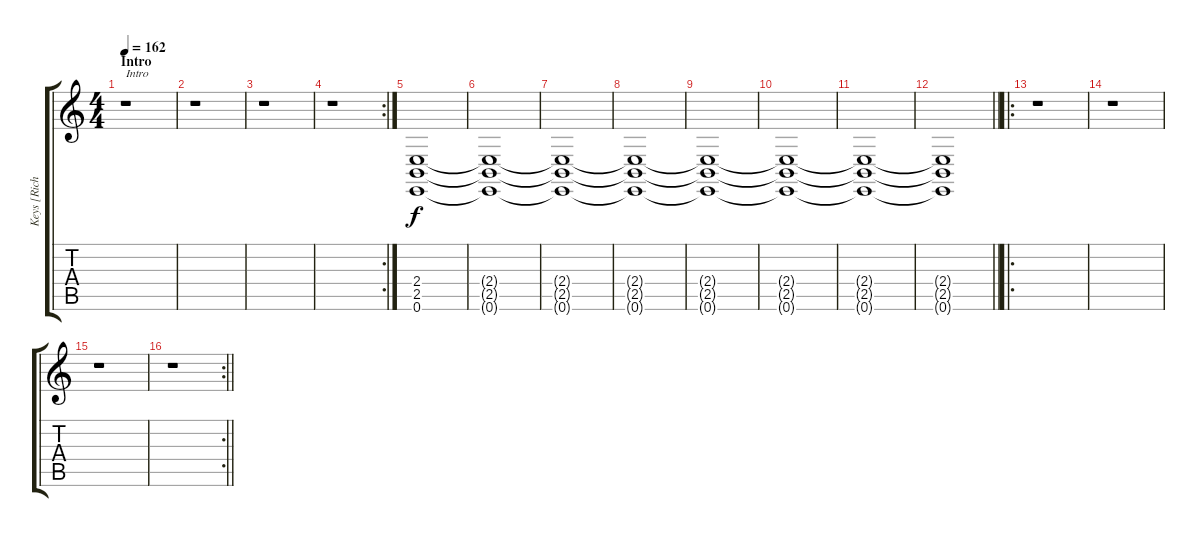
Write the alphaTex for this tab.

\track ("Keys [Richard Barbieri]" "Keys [Rich") {instrument pad3polysynth}
\staff {score tabs}
\tuning (E4 B3 G3 D3 A2 E2) {hide}
\ts (4 4)
\section ("" "Intro")
\tempo 162
\clef g2
\ks c
r.1{txt "Intro" dy f instrument pad3polysynth} |
r.1 |
r.1 |
\rc 2
r.1{volume 0} |
(2.4 2.5 0.6).1{volume 13} |
(2.4{t} 2.5{t} 0.6{t}).1 |
(2.4{t} 2.5{t} 0.6{t}).1 |
(2.4{t} 2.5{t} 0.6{t}).1 |
(2.4{t} 2.5{t} 0.6{t}).1 |
(2.4{t} 2.5{t} 0.6{t}).1 |
(2.4{t} 2.5{t} 0.6{t}).1 |
\barLineRight lightlight
(2.4{t} 2.5{t} 0.6{t}).1 |
\ro
\section ("" "")
r.1 |
r.1 |
r.1 |
\rc 2
\barLineRight lightlight
r.1
